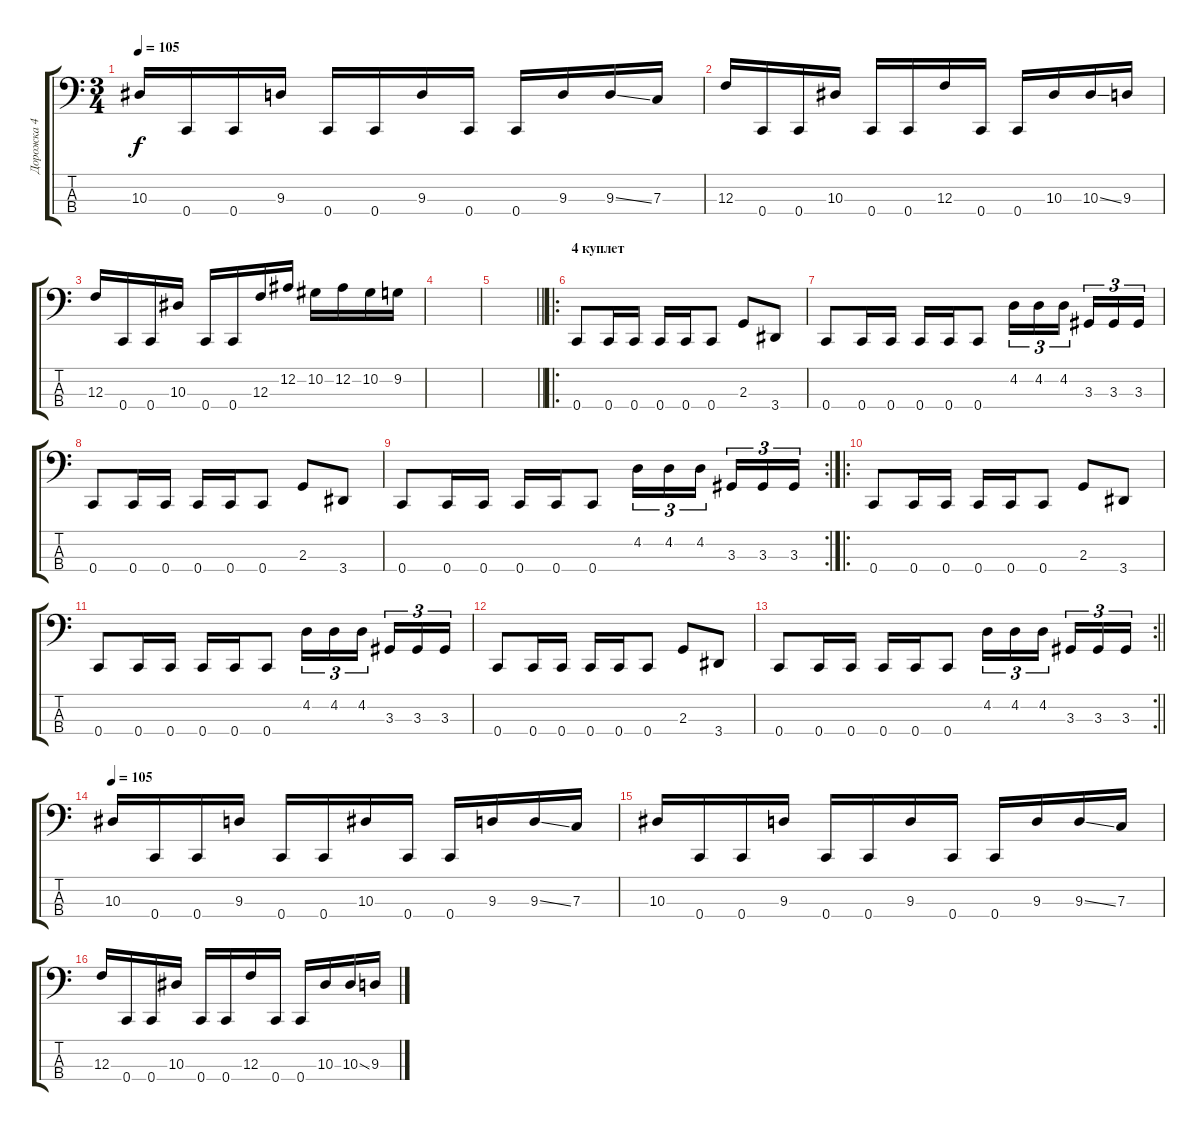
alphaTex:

\track ("Дорожка 4" "Дорожка 4") {instrument slapbass1}
\staff {score tabs}
\tuning (Eb2 Bb1 F1 C1) {hide}
\ts (3 4)
\tempo 105
\clef f4
\ks c
10.3.16{dy f} 0.4.16 0.4.16 9.3.16 0.4.16 0.4.16 9.3.16 0.4.16 0.4.16 9.3.16 9.3{ss}.16 7.3.16 |
12.3.16 0.4.16 0.4.16 10.3.16 0.4.16 0.4.16 12.3.16 0.4.16 0.4.16 10.3.16 10.3{ss}.16 9.3.16 |
12.3.16 0.4.16 0.4.16 10.3.16 0.4.16 0.4.16 12.3.16 12.2.16 10.2.16 12.2.16 10.2.16 9.2.16 |
|
\barLineRight lightlight
|
\ro
\section ("" "4 куплет")
0.4.8 0.4.16 0.4.16 0.4.16 0.4.16 0.4.8 2.3.8 3.4.8 |
0.4.8 0.4.16 0.4.16 0.4.16 0.4.16 0.4.8 4.2.16{tu (3 2)} 4.2.16{tu (3 2)} 4.2.16{tu (3 2) beam splitsecondary} 3.3.16{tu (3 2)} 3.3.16{tu (3 2)} 3.3.16{tu (3 2)} |
0.4.8 0.4.16 0.4.16 0.4.16 0.4.16 0.4.8 2.3.8 3.4.8 |
\rc 2
0.4.8 0.4.16 0.4.16 0.4.16 0.4.16 0.4.8 4.2.16{tu (3 2)} 4.2.16{tu (3 2)} 4.2.16{tu (3 2) beam splitsecondary} 3.3.16{tu (3 2)} 3.3.16{tu (3 2)} 3.3.16{tu (3 2)} |
\ro
0.4.8 0.4.16 0.4.16 0.4.16 0.4.16 0.4.8 2.3.8 3.4.8 |
0.4.8 0.4.16 0.4.16 0.4.16 0.4.16 0.4.8 4.2.16{tu (3 2)} 4.2.16{tu (3 2)} 4.2.16{tu (3 2) beam splitsecondary} 3.3.16{tu (3 2)} 3.3.16{tu (3 2)} 3.3.16{tu (3 2)} |
0.4.8 0.4.16 0.4.16 0.4.16 0.4.16 0.4.8 2.3.8 3.4.8 |
\rc 2
\barLineRight lightlight
0.4.8 0.4.16 0.4.16 0.4.16 0.4.16 0.4.8 4.2.16{tu (3 2)} 4.2.16{tu (3 2)} 4.2.16{tu (3 2) beam splitsecondary} 3.3.16{tu (3 2)} 3.3.16{tu (3 2)} 3.3.16{tu (3 2)} |
\tempo 105
10.3.16 0.4.16 0.4.16 9.3.16 0.4.16 0.4.16 10.3.16 0.4.16 0.4.16 9.3.16 9.3{ss}.16 7.3.16 |
10.3.16 0.4.16 0.4.16 9.3.16 0.4.16 0.4.16 9.3.16 0.4.16 0.4.16 9.3.16 9.3{ss}.16 7.3.16 |
12.3.16 0.4.16 0.4.16 10.3.16 0.4.16 0.4.16 12.3.16 0.4.16 0.4.16 10.3.16 10.3{ss}.16 9.3.16
